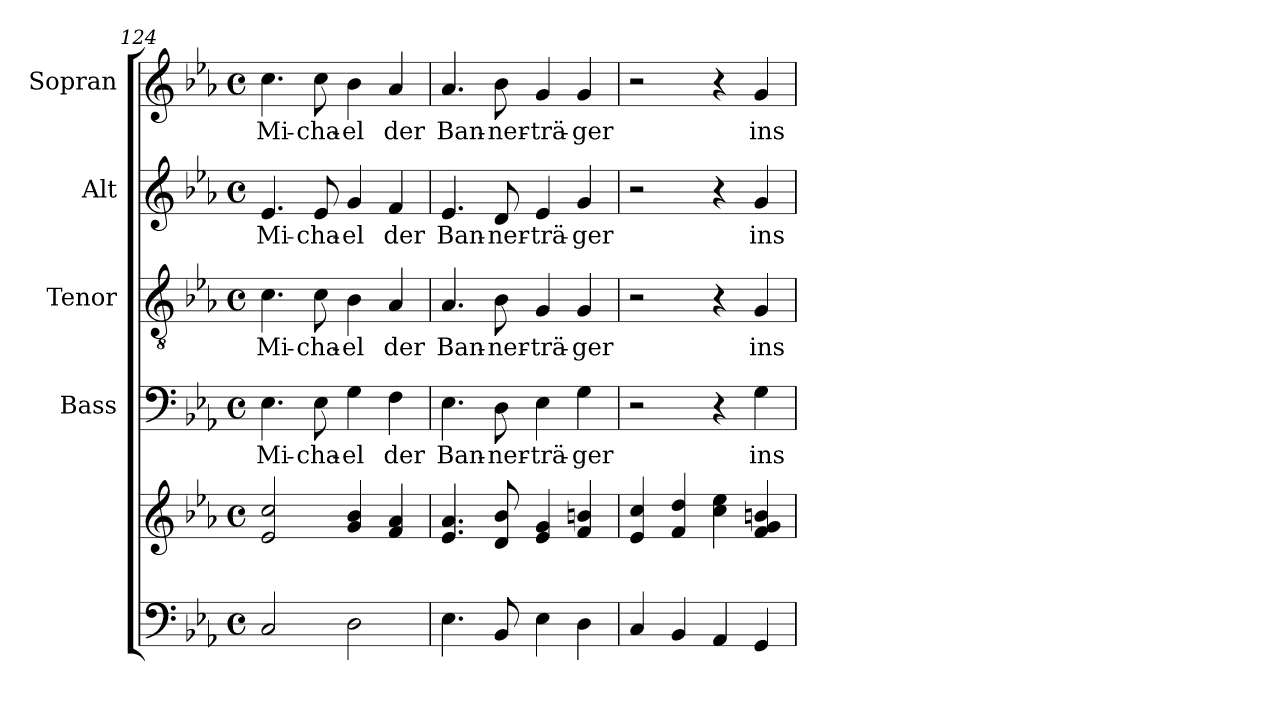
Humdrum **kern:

**kern	**kern	**kern	**text	**kern	**text	**kern	**text	**kern	**text
*part5	*part5	*part4	*part4	*part3	*part3	*part2	*part2	*part1	*part1
*staff6	*staff5	*staff4	*staff4	*staff3	*staff3	*staff2	*staff2	*staff1	*staff1
*	*	*I"Bass	*	*I"Tenor	*	*I"Alt	*	*I"Sopran	*
*	*	*I'B.	*	*I'T.	*	*I'A.	*	*I'S.	*
*clefF4	*clefG2	*clefF4	*	*clefGv2	*	*clefG2	*	*clefG2	*
*k[b-e-a-]	*k[b-e-a-]	*k[b-e-a-]	*	*k[b-e-a-]	*	*k[b-e-a-]	*	*k[b-e-a-]	*
*E-:	*E-:	*E-:	*	*E-:	*	*E-:	*	*E-:	*
*M4/4	*M4/4	*M4/4	*	*M4/4	*	*M4/4	*	*M4/4	*
*met(c)	*met(c)	*met(c)	*	*met(c)	*	*met(c)	*	*met(c)	*
=124	=124	=124	=124	=124	=124	=124	=124	=124	=124
!	!	!	!LO:LY:b	!	!LO:LY:b	!	!LO:LY:b	!	!LO:LY:b
2C/	2e-/ 2cc/	4.E-\	Mi-	4.c\	Mi-	4.e-/	Mi-	4.cc\	Mi-
!	!	!	!LO:LY:b	!	!LO:LY:b	!	!LO:LY:b	!	!LO:LY:b
.	.	8E-\	-cha-	8c\	-cha-	8e-/	-cha-	8cc\	-cha-
!	!	!	!LO:LY:b	!	!LO:LY:b	!	!LO:LY:b	!	!LO:LY:b
2D\	4g/ 4b-/	4G\	-el	4B-\	-el	4g/	-el	4b-\	-el
!	!	!	!LO:LY:b	!	!LO:LY:b	!	!LO:LY:b	!	!LO:LY:b
.	4f/ 4a-/	4F\	der	4A-/	der	4f/	der	4a-/	der
!!LO:LB:g=z
=125	=125	=125	=125	=125	=125	=125	=125	=125	=125
!	!	!	!LO:LY:b	!	!LO:LY:b	!	!LO:LY:b	!	!LO:LY:b
4.E-\	4.e-/ 4.a-/	4.E-\	Ban-	4.A-/	Ban-	4.e-/	Ban-	4.a-/	Ban-
!	!	!	!LO:LY:b	!	!LO:LY:b	!	!LO:LY:b	!	!LO:LY:b
8BB-/	8d/ 8b-/	8D\	-ner-	8B-\	-ner-	8d/	-ner-	8b-\	-ner-
!	!	!	!LO:LY:b	!	!LO:LY:b	!	!LO:LY:b	!	!LO:LY:b
4E-\	4e-/ 4g/	4E-\	-trä-	4G/	-trä-	4e-/	-trä-	4g/	-trä-
!	!	!	!LO:LY:b	!	!LO:LY:b	!	!LO:LY:b	!	!LO:LY:b
4D\	4f/ 4bn/	4G\	-ger	4G/	-ger	4g/	-ger	4g/	-ger
=126	=126	=126	=126	=126	=126	=126	=126	=126	=126
4C/	4e-/ 4cc/	2r	.	2r	.	2r	.	2r	.
4BB-/	4f/ 4dd/	.	.	.	.	.	.	.	.
4AA-/	4cc\ 4ee-\	4r	.	4r	.	4r	.	4r	.
!	!	!	!LO:LY:b	!	!LO:LY:b	!	!LO:LY:b	!	!LO:LY:b
4GG/	4f/ 4g/ 4bn/	4G\	ins	4G/	ins	4g/	ins	4g/	ins
=	=	=	=	=	=	=	=	=	=
*-	*-	*-	*-	*-	*-	*-	*-	*-	*-
